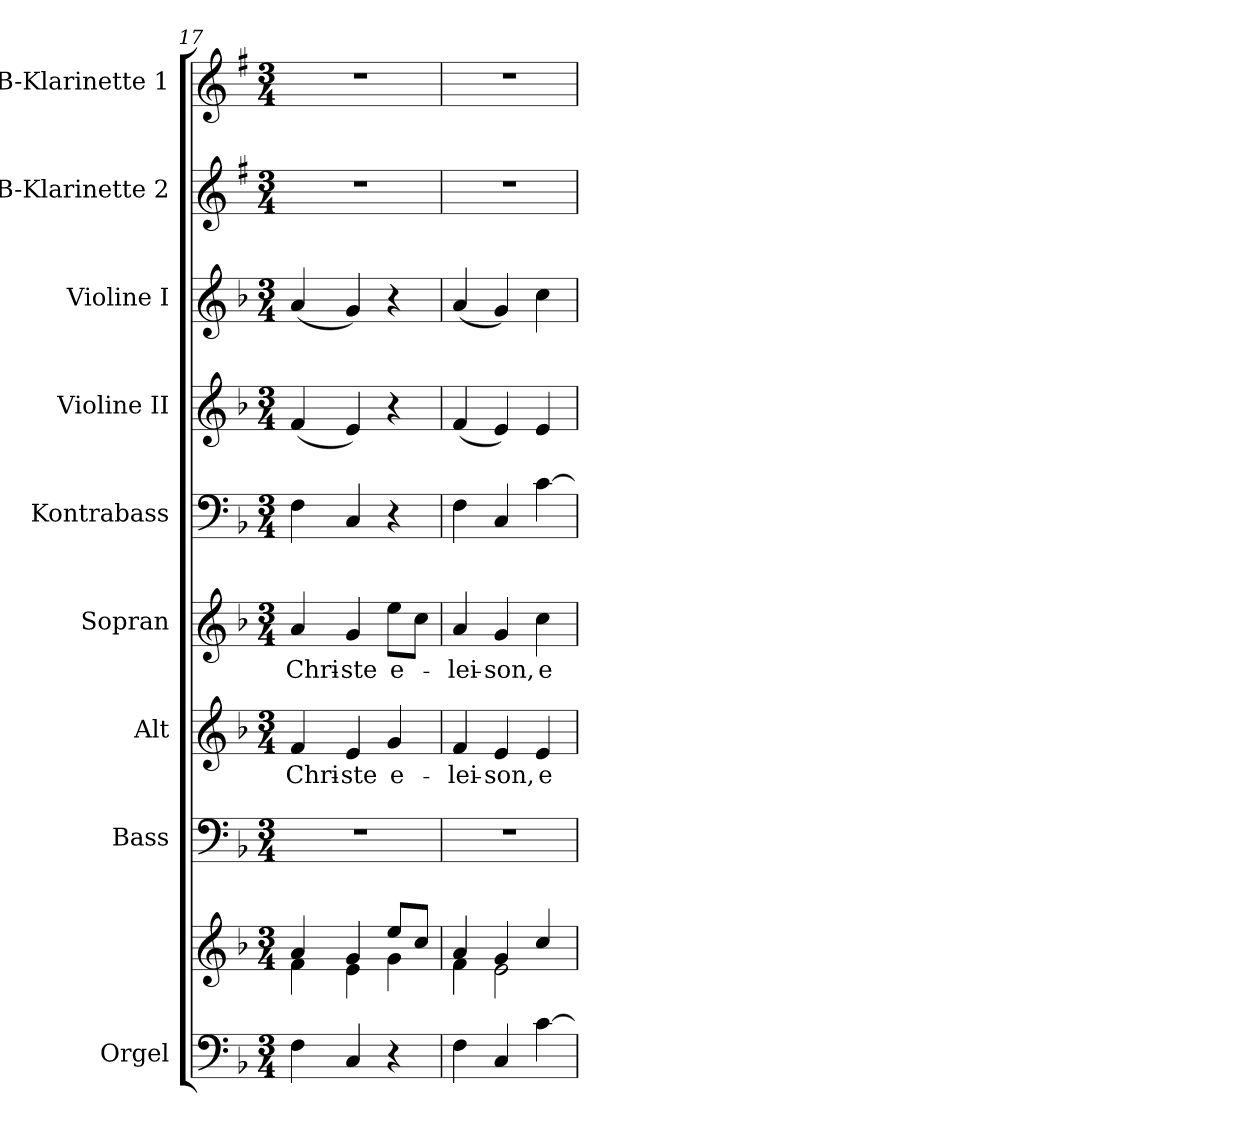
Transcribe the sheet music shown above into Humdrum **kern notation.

**kern	**kern	**kern	**kern	**text	**kern	**text	**kern	**kern	**kern	**kern	**kern
*part9	*part9	*part8	*part7	*part7	*part6	*part6	*part5	*part4	*part3	*part2	*part1
*staff10	*staff9	*staff8	*staff7	*staff7	*staff6	*staff6	*staff5	*staff4	*staff3	*staff2	*staff1
*I"Orgel	*	*I"Bass	*I"Alt	*	*I"Sopran	*	*I"Kontrabass	*I"Violine II	*I"Violine I	*I"B-Klarinette 2	*I"B-Klarinette 1
*I'Org.	*	*I'B.	*I'A.	*	*I'S.	*	*I'Kb.	*I'Vl. II	*I'Vl. I	*I'B Kl. 2	*I'B Kl. 1
*clefF4	*clefG2	*clefF4	*clefG2	*	*clefG2	*	*clefF4	*clefG2	*clefG2	*clefG2	*clefG2
*	*	*	*	*	*	*	*ITrd7c12	*	*	*ITrd1c2	*ITrd1c2
*k[b-]	*k[b-]	*k[b-]	*k[b-]	*	*k[b-]	*	*k[b-]	*k[b-]	*k[b-]	*k[b-]	*k[b-]
*F:	*F:	*F:	*F:	*	*F:	*	*F:	*F:	*F:	*F:	*F:
*M3/4	*M3/4	*M3/4	*M3/4	*	*M3/4	*	*M3/4	*M3/4	*M3/4	*M3/4	*M3/4
=17	=17	=17	=17	=17	=17	=17	=17	=17	=17	=17	=17
*	*^	*	*	*	*	*	*	*	*	*	*
!	!	!	!	!	!LO:LY:b	!	!LO:LY:b	!	!	!	!	!
4F\	4a/	4f\	2.r	4f/	Chri-	4a/	Chri-	4FF\	(<4f/	(<4a/	2.r	2.r
!	!	!	!	!	!LO:LY:b	!	!LO:LY:b	!	!	!	!	!
4C/	4g/	4e\	.	4e/	-ste	4g/	-ste	4CC/	4e/)	4g/)	.	.
!	!	!	!	!	!LO:LY:b	!	!LO:LY:b	!	!	!	!	!
4r	8ee/L	4g\	.	4g/	e-	8ee\L	e-	4r	4r	4r	.	.
.	8cc/J	.	.	.	.	8cc\J	.	.	.	.	.	.
=18	=18	=18	=18	=18	=18	=18	=18	=18	=18	=18	=18	=18
!	!	!	!	!	!LO:LY:b	!	!LO:LY:b	!	!	!	!	!
4F\	4a/	4f\	2.r	4f/	-lei-	4a/	-lei-	4FF\	(<4f/	(<4a/	2.r	2.r
!	!	!	!	!	!LO:LY:b	!	!LO:LY:b	!	!	!	!	!
4C/	4g/	2e\	.	4e/	-son,	4g/	-son,	4CC/	4e/)	4g/)	.	.
!	!	!	!	!	!LO:LY:b	!	!LO:LY:b	!	!	!	!	!
[4c\	4cc/	.	.	4e/	e-	4cc\	e-	[4C\	4e/	4cc\	.	.
*	*v	*v	*	*	*	*	*	*	*	*	*	*
=	=	=	=	=	=	=	=	=	=	=	=
*-	*-	*-	*-	*-	*-	*-	*-	*-	*-	*-	*-
